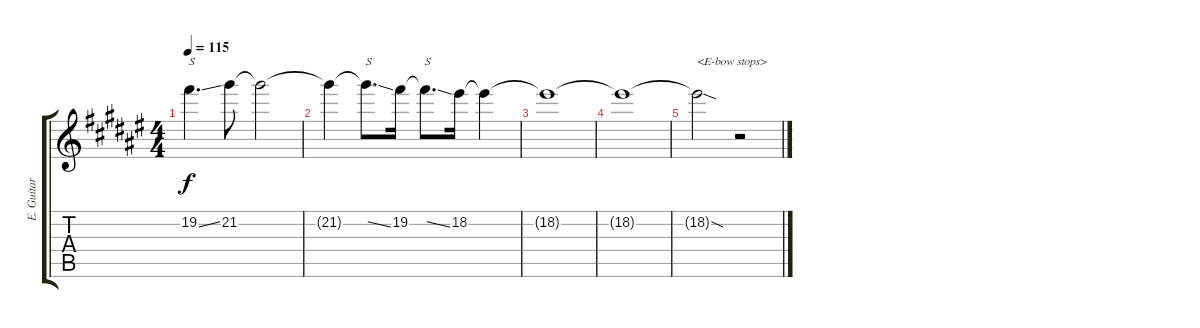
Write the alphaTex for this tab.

\track ("E. Guitar I" "E. Guitar ") {instrument overdrivenguitar}
\staff {score tabs}
\tuning (E4 B3 G3 D3 A2 E2) {hide}
\ts (4 4)
\tempo 115
\clef g2
\ks f#
19.2{ss t}.4{d txt "S" dy f} 21.2.8 21.2{t}.2 |
21.2{t}.4 21.2{ss t}.8{d txt "S"} 19.2.16 19.2{ss t}.8{d txt "S"} 18.2.16 18.2{t}.4 |
18.2{t}.1 |
18.2{t}.1 |
18.2{sod t}.2{txt "<E-bow stops>"} r.2
